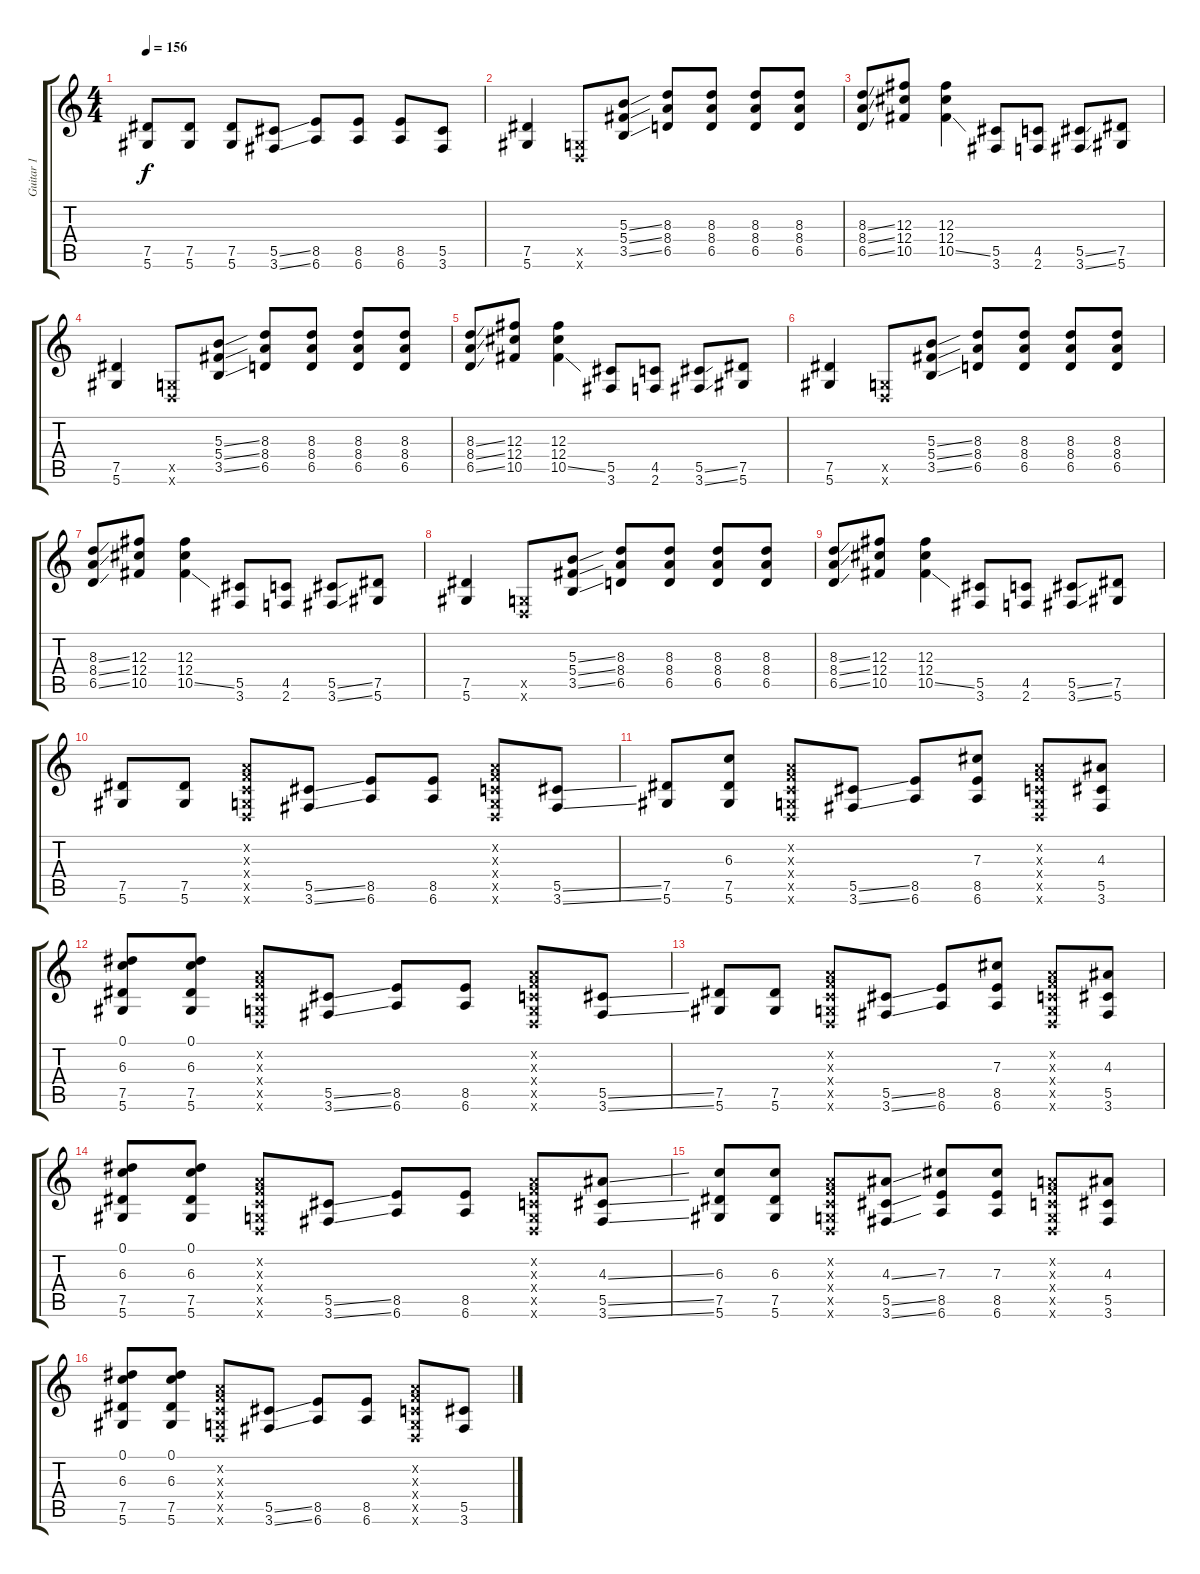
\track ("Guitar 1" "Guitar 1") {instrument overdrivenguitar}
\staff {score tabs}
\tuning (Eb4 Bb3 Gb3 Db3 Ab2 Eb2) {hide}
\ts (4 4)
\tempo 156
\clef g2
\ks c
(7.5 5.6).8{dy f} (7.5 5.6).8 (7.5 5.6).8 (5.5{ss} 3.6{ss}).8 (8.5 6.6).8 (8.5 6.6).8 (8.5 6.6).8 (5.5 3.6).8 |
(7.5 5.6).4 (-1.5{x} -1.6{x}).8 (5.3{ss} 5.4{ss} 3.5{ss}).8 (8.3 8.4 6.5).8 (8.3 8.4 6.5).8 (8.3 8.4 6.5).8 (8.3 8.4 6.5).8 |
(8.3{ss} 8.4{ss} 6.5{ss}).8 (12.3 12.4 10.5).8 (12.3 12.4 10.5{ss}).4 (5.5 3.6).8 (4.5 2.6).8 (5.5{ss} 3.6{ss}).8 (7.5 5.6).8 |
(7.5 5.6).4 (-1.5{x} -1.6{x}).8 (5.3{ss} 5.4{ss} 3.5{ss}).8 (8.3 8.4 6.5).8 (8.3 8.4 6.5).8 (8.3 8.4 6.5).8 (8.3 8.4 6.5).8 |
(8.3{ss} 8.4{ss} 6.5{ss}).8 (12.3 12.4 10.5).8 (12.3 12.4 10.5{ss}).4 (5.5 3.6).8 (4.5 2.6).8 (5.5{ss} 3.6{ss}).8 (7.5 5.6).8 |
(7.5 5.6).4 (-1.5{x} -1.6{x}).8 (5.3{ss} 5.4{ss} 3.5{ss}).8 (8.3 8.4 6.5).8 (8.3 8.4 6.5).8 (8.3 8.4 6.5).8 (8.3 8.4 6.5).8 |
(8.3{ss} 8.4{ss} 6.5{ss}).8 (12.3 12.4 10.5).8 (12.3 12.4 10.5{ss}).4 (5.5 3.6).8 (4.5 2.6).8 (5.5{ss} 3.6{ss}).8 (7.5 5.6).8 |
(7.5 5.6).4 (-1.5{x} -1.6{x}).8 (5.3{ss} 5.4{ss} 3.5{ss}).8 (8.3 8.4 6.5).8 (8.3 8.4 6.5).8 (8.3 8.4 6.5).8 (8.3 8.4 6.5).8 |
(8.3{ss} 8.4{ss} 6.5{ss}).8 (12.3 12.4 10.5).8 (12.3 12.4 10.5{ss}).4 (5.5 3.6).8 (4.5 2.6).8 (5.5{ss} 3.6{ss}).8 (7.5 5.6).8 |
(7.5 5.6).8 (7.5 5.6).8 (-1.2{x} -1.3{x} -1.4{x} -1.5{x} -1.6{x}).8 (5.5{ss} 3.6{ss}).8 (8.5 6.6).8 (8.5 6.6).8 (-1.2{x} -1.3{x} -1.4{x} -1.5{x} -1.6{x}).8 (5.5{ss} 3.6{ss}).8 |
(7.5 5.6).8 (6.3 7.5 5.6).8 (-1.2{x} -1.3{x} -1.4{x} -1.5{x} -1.6{x}).8 (5.5{ss} 3.6{ss}).8 (8.5 6.6).8 (7.3 8.5 6.6).8 (-1.2{x} -1.3{x} -1.4{x} -1.5{x} -1.6{x}).8 (4.3 5.5 3.6).8 |
(0.1 6.3 7.5 5.6).8 (0.1 6.3 7.5 5.6).8 (-1.2{x} -1.3{x} -1.4{x} -1.5{x} -1.6{x}).8 (5.5{ss} 3.6{ss}).8 (8.5 6.6).8 (8.5 6.6).8 (-1.2{x} -1.3{x} -1.4{x} -1.5{x} -1.6{x}).8 (5.5{ss} 3.6{ss}).8 |
(7.5 5.6).8 (7.5 5.6).8 (-1.2{x} -1.3{x} -1.4{x} -1.5{x} -1.6{x}).8 (5.5{ss} 3.6{ss}).8 (8.5 6.6).8 (7.3 8.5 6.6).8 (-1.2{x} -1.3{x} -1.4{x} -1.5{x} -1.6{x}).8 (4.3 5.5 3.6).8 |
(0.1 6.3 7.5 5.6).8 (0.1 6.3 7.5 5.6).8 (-1.2{x} -1.3{x} -1.4{x} -1.5{x} -1.6{x}).8 (5.5{ss} 3.6{ss}).8 (8.5 6.6).8 (8.5 6.6).8 (-1.2{x} -1.3{x} -1.4{x} -1.5{x} -1.6{x}).8 (4.3{ss} 5.5{ss} 3.6{ss}).8 |
(6.3 7.5 5.6).8 (6.3 7.5 5.6).8 (-1.2{x} -1.3{x} -1.4{x} -1.5{x} -1.6{x}).8 (4.3{ss} 5.5{ss} 3.6{ss}).8 (7.3 8.5 6.6).8 (7.3 8.5 6.6).8 (-1.2{x} -1.3{x} -1.4{x} -1.5{x} -1.6{x}).8 (4.3 5.5 3.6).8 |
(0.1 6.3 7.5 5.6).8 (0.1 6.3 7.5 5.6).8 (-1.2{x} -1.3{x} -1.4{x} -1.5{x} -1.6{x}).8 (5.5{ss} 3.6{ss}).8 (8.5 6.6).8 (8.5 6.6).8 (-1.2{x} -1.3{x} -1.4{x} -1.5{x} -1.6{x}).8 (5.5{ss} 3.6{ss}).8
